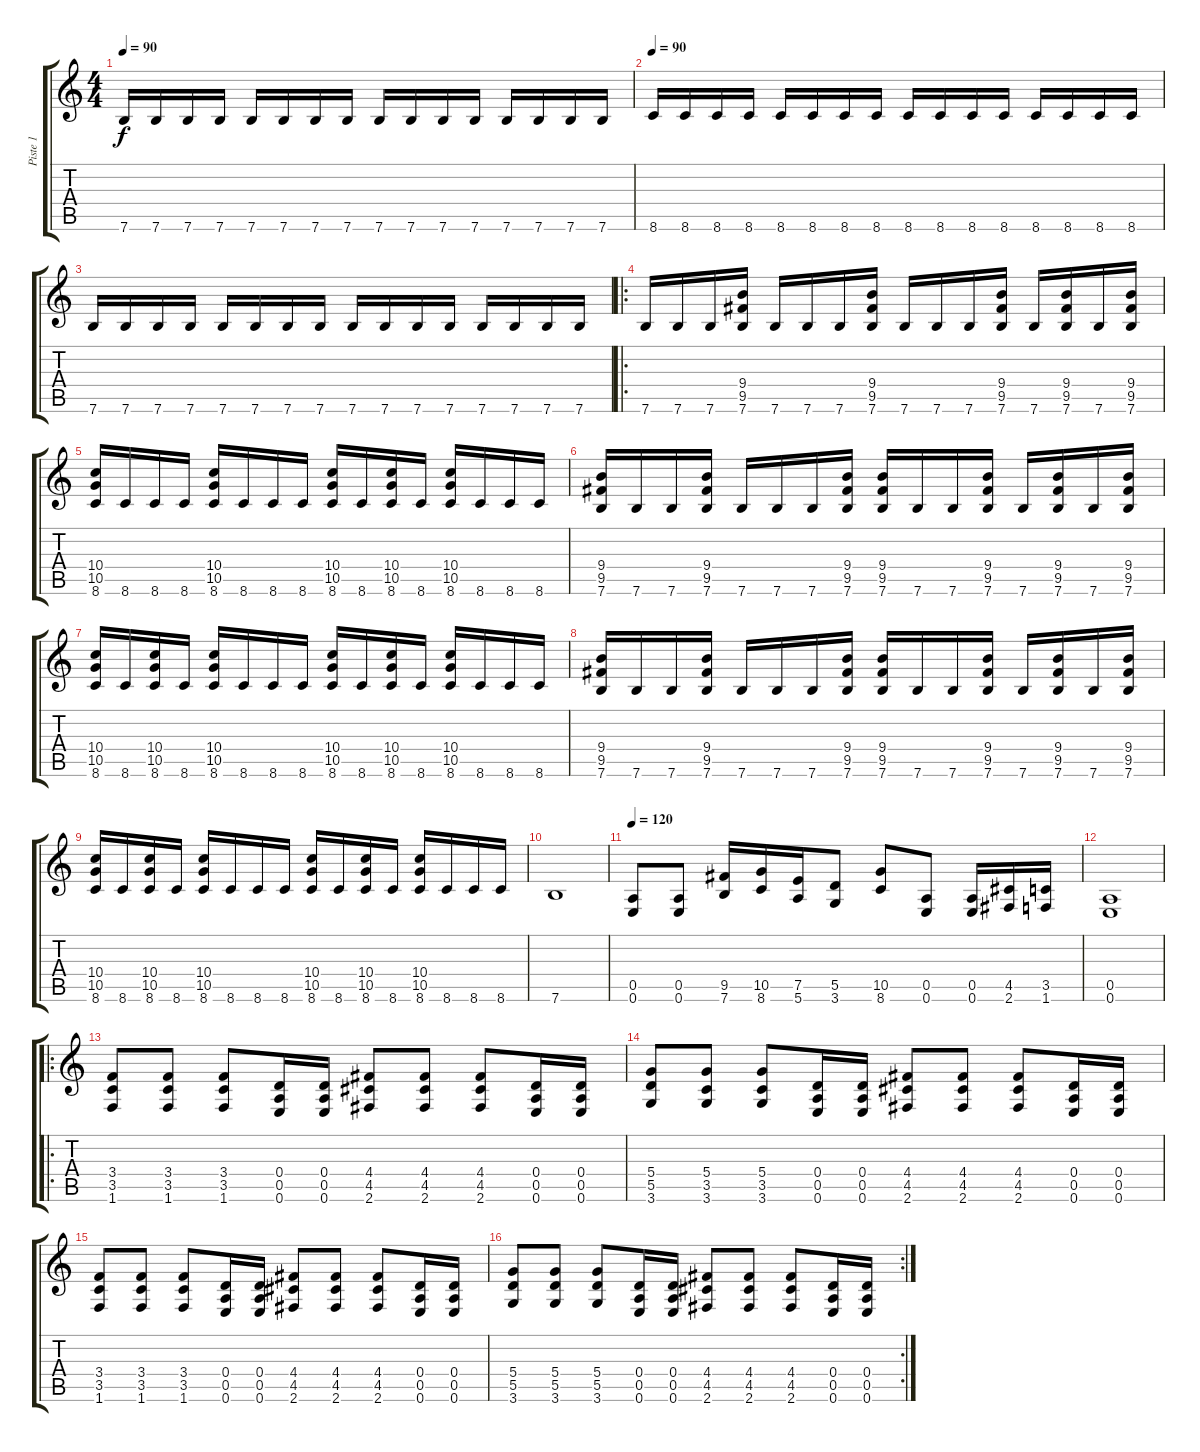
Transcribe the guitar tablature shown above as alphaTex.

\track ("Piste 1" "Piste 1") {instrument overdrivenguitar}
\staff {score tabs}
\tuning (E4 B3 G3 D3 A2 E2) {hide}
\ts (4 4)
\tempo 90
\clef g2
\ks c
7.6.16{dy f volume 13} 7.6.16 7.6.16 7.6.16 7.6.16 7.6.16 7.6.16 7.6.16 7.6.16 7.6.16 7.6.16 7.6.16 7.6.16 7.6.16 7.6.16 7.6.16 |
\tempo 90
8.6.16 8.6.16 8.6.16 8.6.16 8.6.16 8.6.16 8.6.16 8.6.16 8.6.16 8.6.16 8.6.16 8.6.16 8.6.16 8.6.16 8.6.16 8.6.16 |
7.6.16 7.6.16 7.6.16 7.6.16 7.6.16 7.6.16 7.6.16 7.6.16 7.6.16 7.6.16 7.6.16 7.6.16 7.6.16 7.6.16 7.6.16 7.6.16 |
\ro
7.6.16 7.6.16 7.6.16 (9.4 9.5 7.6).16 7.6.16 7.6.16 7.6.16 (9.4 9.5 7.6).16 7.6.16 7.6.16 7.6.16 (9.4 9.5 7.6).16 7.6.16 (9.4 9.5 7.6).16 7.6.16 (9.4 9.5 7.6).16 |
(10.4 10.5 8.6).16 8.6.16 8.6.16 8.6.16 (10.4 10.5 8.6).16 8.6.16 8.6.16 8.6.16 (10.4 10.5 8.6).16 8.6.16 (10.4 10.5 8.6).16 8.6.16 (10.4 10.5 8.6).16 8.6.16 8.6.16 8.6.16 |
(9.4 9.5 7.6).16 7.6.16 7.6.16 (9.4 9.5 7.6).16 7.6.16 7.6.16 7.6.16 (9.4 9.5 7.6).16 (9.4 9.5 7.6).16 7.6.16 7.6.16 (9.4 9.5 7.6).16 7.6.16 (9.4 9.5 7.6).16 7.6.16 (9.4 9.5 7.6).16 |
(10.4 10.5 8.6).16 8.6.16 (10.4 10.5 8.6).16 8.6.16 (10.4 10.5 8.6).16 8.6.16 8.6.16 8.6.16 (10.4 10.5 8.6).16 8.6.16 (10.4 10.5 8.6).16 8.6.16 (10.4 10.5 8.6).16 8.6.16 8.6.16 8.6.16 |
(9.4 9.5 7.6).16 7.6.16 7.6.16 (9.4 9.5 7.6).16 7.6.16 7.6.16 7.6.16 (9.4 9.5 7.6).16 (9.4 9.5 7.6).16 7.6.16 7.6.16 (9.4 9.5 7.6).16 7.6.16 (9.4 9.5 7.6).16 7.6.16 (9.4 9.5 7.6).16 |
(10.4 10.5 8.6).16 8.6.16 (10.4 10.5 8.6).16 8.6.16 (10.4 10.5 8.6).16 8.6.16 8.6.16 8.6.16 (10.4 10.5 8.6).16 8.6.16 (10.4 10.5 8.6).16 8.6.16 (10.4 10.5 8.6).16 8.6.16 8.6.16 8.6.16 |
7.6.1 |
\tempo 120
(0.5 0.6).8 (0.5 0.6).8 (9.5 7.6).16 (10.5 8.6).16 (7.5 5.6).16 (5.5 3.6).8 (10.5 8.6).8 (0.5 0.6).8 (0.5 0.6).16 (4.5 2.6).16 (3.5 1.6).16 |
(0.5 0.6).1 |
\ro
(3.4 3.5 1.6).8 (3.4 3.5 1.6).8 (3.4 3.5 1.6).8 (0.4 0.5 0.6).16 (0.4 0.5 0.6).16 (4.4 4.5 2.6).8{instrument overdrivenguitar} (4.4 4.5 2.6).8 (4.4 4.5 2.6).8 (0.4 0.5 0.6).16 (0.4 0.5 0.6).16 |
(5.4 5.5 3.6).8{instrument overdrivenguitar} (5.4 3.5 3.6).8 (5.4 3.5 3.6).8 (0.4 0.5 0.6).16 (0.4 0.5 0.6).16 (4.4 4.5 2.6).8 (4.4 4.5 2.6).8 (4.4 4.5 2.6).8 (0.4 0.5 0.6).16 (0.4 0.5 0.6).16 |
(3.4 3.5 1.6).8 (3.4 3.5 1.6).8 (3.4 3.5 1.6).8 (0.4 0.5 0.6).16 (0.4 0.5 0.6).16 (4.4 4.5 2.6).8 (4.4 4.5 2.6).8 (4.4 4.5 2.6).8 (0.4 0.5 0.6).16 (0.4 0.5 0.6).16 |
\rc 2
(5.4 5.5 3.6).8 (5.4 5.5 3.6).8 (5.4 5.5 3.6).8 (0.4 0.5 0.6).16 (0.4 0.5 0.6).16 (4.4 4.5 2.6).8 (4.4 4.5 2.6).8 (4.4 4.5 2.6).8 (0.4 0.5 0.6).16 (0.4 0.5 0.6).16
